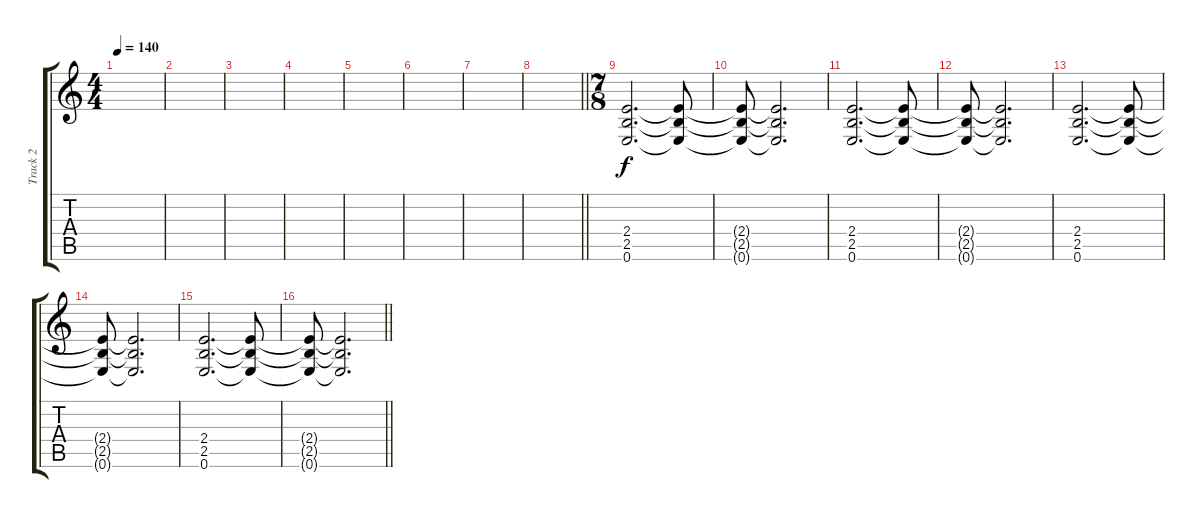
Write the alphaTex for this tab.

\track ("Track 2" "Track 2") {instrument distortionguitar}
\staff {score tabs}
\tuning (E4 B3 G3 D3 A2 E2) {hide}
\ts (4 4)
\tempo 140
\clef g2
\ks c
|
|
|
|
|
|
|
\barLineRight lightlight
|
\ts (7 8)
\section ("" "")
(2.4 2.5 0.6).2{d} (2.4{t} 2.5{t} 0.6{t}).8 |
(2.4{t} 2.5{t} 0.6{t}).8 (2.4{t} 2.5{t} 0.6{t}).2{d} |
(2.4 2.5 0.6).2{d} (2.4{t} 2.5{t} 0.6{t}).8 |
(2.4{t} 2.5{t} 0.6{t}).8 (2.4{t} 2.5{t} 0.6{t}).2{d} |
(2.4 2.5 0.6).2{d} (2.4{t} 2.5{t} 0.6{t}).8 |
(2.4{t} 2.5{t} 0.6{t}).8 (2.4{t} 2.5{t} 0.6{t}).2{d} |
(2.4 2.5 0.6).2{d} (2.4{t} 2.5{t} 0.6{t}).8 |
\barLineRight lightlight
(2.4{t} 2.5{t} 0.6{t}).8 (2.4{t} 2.5{t} 0.6{t}).2{d}
